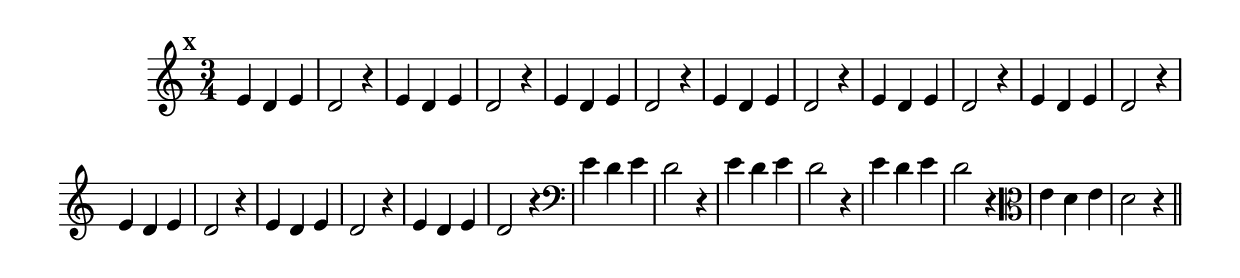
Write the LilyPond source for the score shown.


\version "2.14.2"

%\header { texidoc="Perguntas e Respostas"}

\relative c' {

  \override Staff.TimeSignature #'style = #'()
  \time 3/4 
  \override Score.BarNumber #'transparent = ##t
                                %\override Score.RehearsalMark #'font-family = #'roman
  \override Score.RehearsalMark #'font-size = #-2
  \override Score.BarNumber #'transparent = ##t
  \set Score.markFormatter = #format-mark-numbers

  \mark 23 

                                % CLARINETE

  \tag #'cl {
    e4 d e | d2 r4 
  }

                                % FLAUTA

  \tag #'fl {
    e4 d e | d2 r4 
  }

                                % OBOÉ

  \tag #'ob {
    e4 d e | d2 r4 
  }

                                % SAX ALTO

  \tag #'saxa {
    e4 d e | d2 r4 
  }

                                % SAX TENOR

  \tag #'saxt {
    e4 d e | d2 r4 
  }

                                % SAX GENES

  \tag #'saxg {
    e4 d e | d2 r4 
  }

                                % TROMPETE

  \tag #'tpt {
    e4 d e | d2 r4 
  }

                                % TROMPA

  \tag #'tpa {
    e4 d e | d2 r4 
  }

                                % TROMPA OP

  \tag #'tpaop {
    e4 d e | d2 r4 
  }

                                % TROMBONE

  \tag #'tbn {
    \clef bass
    e4 d e | d2 r4 
  }

                                % TUBA MIB

  \tag #'tbamib {
    \clef bass
    e4 d e | d2 r4 
  }

                                % TUBA SIB

  \tag #'tbasib {
    \clef bass
    e4 d e | d2 r4 
  }

                                % VIOLA

  \tag #'vla {
    \clef alto
    e4 d e | d2 r4 
  }

                                % FINAL

  \bar "||"

}
